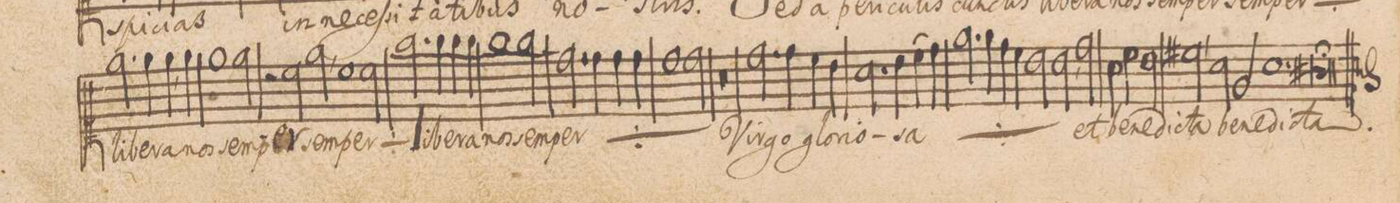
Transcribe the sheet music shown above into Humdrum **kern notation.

**kern	**text
*I"[Canto]	*
*clefC1	*
*k[]	*
*M3/2	*
=34-	=34-
2.ee\	li-
4ee\	-be-
4ee\	-ra
4ee\	nos
=35-	=35-
1ee\	sem-
2ee\	-per
=36-	=36-
2r	.
2cc\	sem-
2ee,\	-per
=37-	=37-
*	*ij
1cc\	sem-
2cc\	-per
*	*Xij
=38-	=38-
2.gg\	li-
4gg\	-be-
4gg\	-ra
4gg\	nos
=39-	=39-
1gg\	sem-
2gg\	-per
=40-	=40-
*	*ij
2.dd\	li-
4dd\	-be-
4dd\	-ra
4dd\	nos
=41-	=41-
1dd\	sem-
2dd\	-per
*	*Xij
=42-	=42-
0.r	.
=43-	=43-
=44-	=44-
2.dd\	Vir-
4dd\	-go
4cc\	glo-
4b\	-ri-
=45-	=45-
2.a\	-o-
4b\	-sa
(4cc\	.
4dd\)	.
=46-	=46-
*	*ij
2.ee\	Vir-
4ee\	-go
4dd\	glo-
4cc\	-ri-
=47-	=47-
2b\	-o-
2b,\	-sa
*	*Xij
2dd\	et
=48-	=48-
2a\	be-
2cc\	-ne-
2b\	-di-
=49-	=49-
2cc#X,\	-cta
2a\	be-
2e/	-ne-
=50-	=50-
1.a\	-di-
=51-	=51-
1.g#X\;	-cta.
==	==
*-	*-
